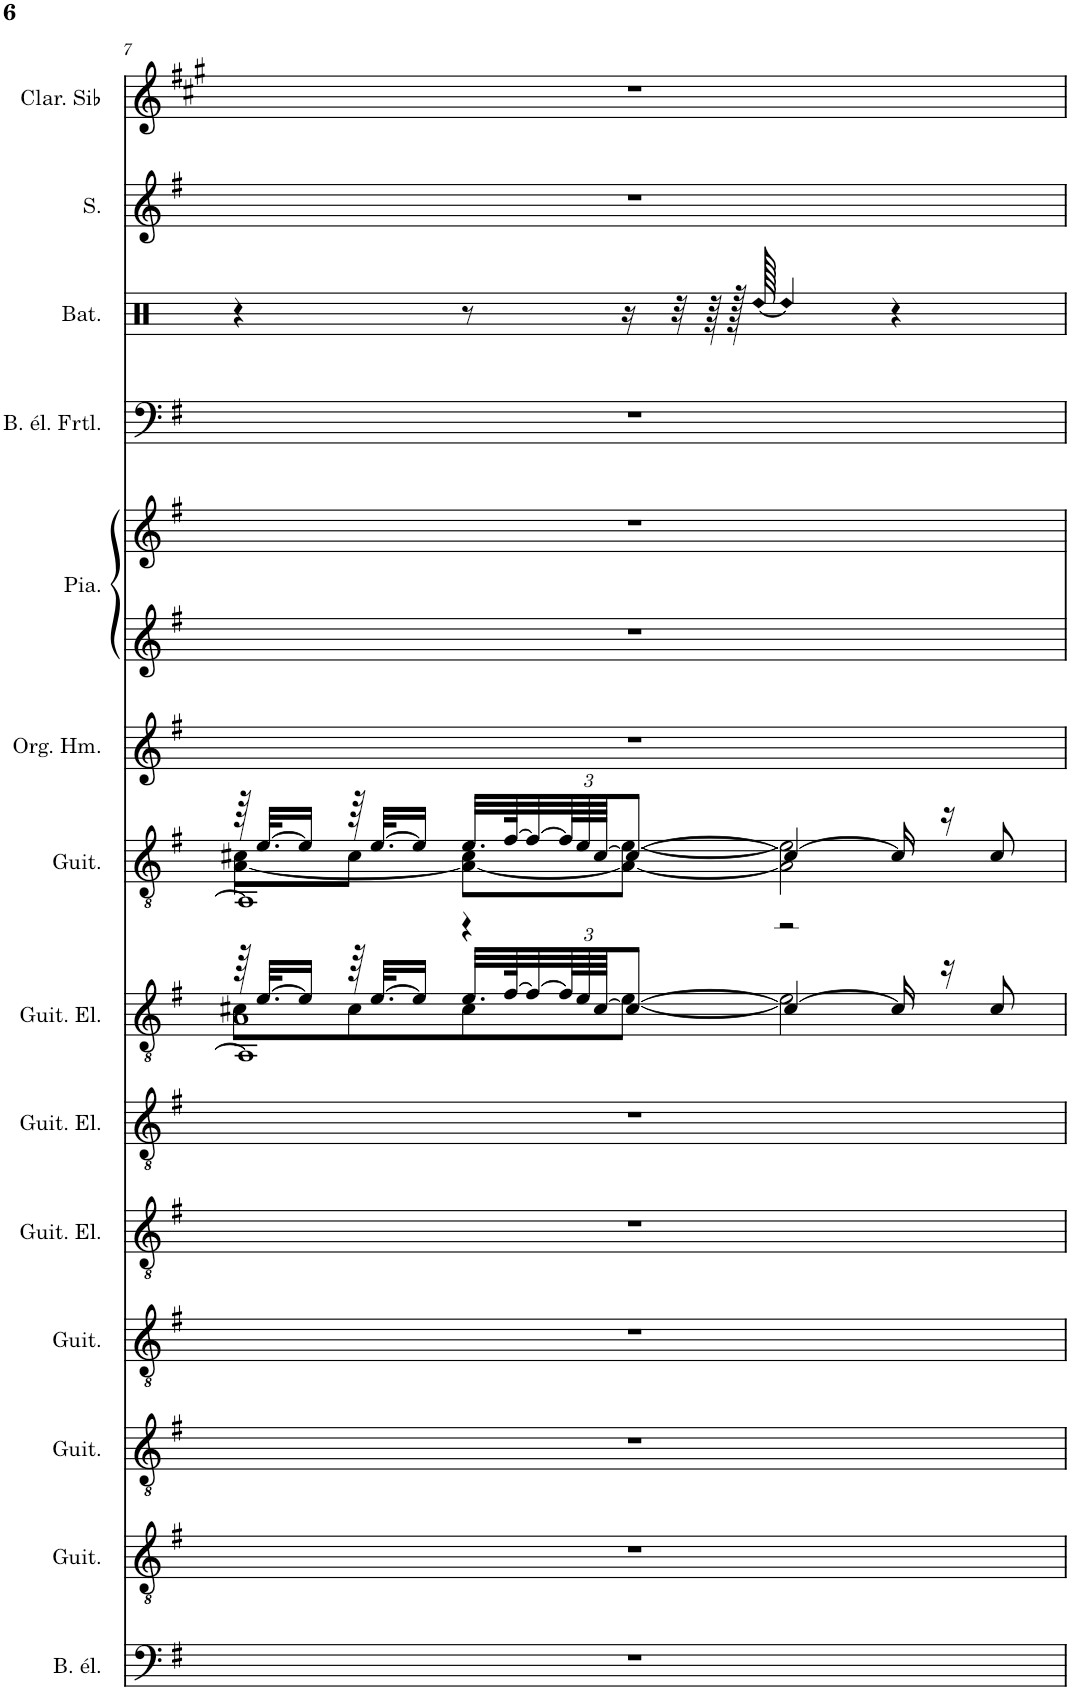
**kern	**kern	**kern	**kern	**kern	**kern	**kern	**kern	**kern	**kern	**kern	**kern	**kern	**kern	**kern
*part14	*part13	*part12	*part11	*part10	*part9	*part8	*part7	*part6	*part5	*part5	*part4	*part3	*part2	*part1
*staff15	*staff14	*staff13	*staff12	*staff11	*staff10	*staff9	*staff8	*staff7	*staff6	*staff5	*staff4	*staff3	*staff2	*staff1
*I"Basse électrique à 6 cordes, Harmoniques	*I"Guitare acoustique, �cho 2	*I"Guitare acoustique, �cho 1	*I"Guitare acoustique, Guitare 5	*I"Guitare électrique, Guitare 4	*I"Guitare électrique, Guitare 3	*I"Guitare électrique, Guitare 2	*I"Guitare acoustique, Guitare 1	*I"Orgue Hammond, Clavier 2	*I"Piano, Clavier 1	*	*I"Basse électrique fretless, Basse	*I"Batterie, Batterie	*I"Soprano, Choeurs	*I"Clarinette en Sib
*I'B. él.	*I'Guit.	*I'Guit.	*I'Guit.	*I'Guit. El.	*I'Guit. El.	*I'Guit. El.	*I'Guit.	*I'Org. Hm.	*I'Pia.	*	*I'B. él. Frtl.	*I'Bat.	*I'S.	*I'Clar. Sib
!!LO:PB:g=z
*clefF4	*clefGv2	*clefGv2	*clefGv2	*clefGv2	*clefGv2	*clefGv2	*clefGv2	*clefG2	*clefG2	*clefG2	*clefF4	*clefX	*clefG2	*clefG2
*Trd7c12	*	*	*	*	*	*	*	*	*	*	*Trd7c12	*	*	*Trd1c2
*k[f#]	*k[f#]	*k[f#]	*k[f#]	*k[f#]	*k[f#]	*k[f#]	*k[f#]	*k[f#]	*k[f#]	*k[f#]	*k[f#]	*k[]	*k[f#]	*k[f#c#g#]
*M4/4	*M4/4	*M4/4	*M4/4	*M4/4	*M4/4	*M4/4	*M4/4	*M4/4	*M4/4	*M4/4	*M4/4	*M4/4	*M4/4	*M4/4
=7	=7	=7	=7	=7	=7	=7	=7	=7	=7	=7	=7	=7	=7	=7
*	*	*	*	*	*	*^	*^	*	*	*	*	*	*	*
*	*	*	*	*	*	*	*^	*	*^	*	*	*	*	*	*	*
*	*	*	*	*	*	*	*	*^	*	*	*^	*	*	*	*	*	*	*
1r	1r	1r	1r	1r	1r	64r	8c#X\L	1AA]	1A	64r	[4A\	1AA]	8c#X\L	1r	1r	1r	1r	4r	1r	1r
.	.	.	.	.	.	[32.e/KLL	.	.	.	[32.e/KLL	.	.	.	.	.	.	.	.	.	.
.	.	.	.	.	.	16e/JJ]	.	.	.	16e/JJ]	.	.	.	.	.	.	.	.	.	.
.	.	.	.	.	.	64r	8c#\	.	.	64r	.	.	8c#\J	.	.	.	.	.	.	.
.	.	.	.	.	.	[32.e/KLL	.	.	.	[32.e/KLL	.	.	.	.	.	.	.	.	.	.
.	.	.	.	.	.	16e/JJ]	.	.	.	16e/JJ]	.	.	.	.	.	.	.	.	.	.
.	.	.	.	.	.	32.e/LLL	8c#\	.	.	32.e/LLL	8A\_ 8c#\L	.	4r	.	.	.	.	8r	.	.
.	.	.	.	.	.	[64f#/K	.	.	.	[64f#/K	.	.	.	.	.	.	.	.	.	.
.	.	.	.	.	.	32f#/_	.	.	.	32f#/_	.	.	.	.	.	.	.	.	.	.
*	*	*	*	*	*	*Xbrackettup	*	*	*	*Xbrackettup	*	*	*	*	*	*	*	*	*	*
.	.	.	.	.	.	96f#/L]	.	.	.	96f#/L]	.	.	.	.	.	.	.	.	.	.
.	.	.	.	.	.	96e/	.	.	.	96e/	.	.	.	.	.	.	.	.	.	.
.	.	.	.	.	.	[96c#/JJJ	.	.	.	[96c#/JJJ	.	.	.	.	.	.	.	.	.	.
.	.	.	.	.	.	8c#/J_	[8e\J	.	.	8c#/J_	8A\_ [8e\J	.	.	.	.	.	.	16r	.	.
.	.	.	.	.	.	.	.	.	.	.	.	.	.	.	.	.	.	32r	.	.
.	.	.	.	.	.	.	.	.	.	.	.	.	.	.	.	.	.	64r	.	.
.	.	.	.	.	.	.	.	.	.	.	.	.	.	.	.	.	.	128r	.	.
!	!	!	!	!	!	!	!	!	!	!	!	!	!	!	!	!	!	!LO:N:head=diamond	!	!
.	.	.	.	.	.	.	.	.	.	.	.	.	.	.	.	.	.	[128Rdd/	.	.
!	!	!	!	!	!	!	!	!	!	!	!	!	!	!	!	!	!	!LO:N:head=diamond	!	!
.	.	.	.	.	.	4c#/_	2e\]	.	.	4c#/_	2A\] 2e\]	.	2r	.	.	.	.	4Rdd/]	.	.
.	.	.	.	.	.	16c#/]	.	.	.	16c#/]	.	.	.	.	.	.	.	4r	.	.
.	.	.	.	.	.	16r	.	.	.	16r	.	.	.	.	.	.	.	.	.	.
.	.	.	.	.	.	8c#/	.	.	.	8c#/	.	.	.	.	.	.	.	.	.	.
*	*	*	*	*	*	*v	*v	*v	*v	*	*	*	*	*	*	*	*	*	*	*
*	*	*	*	*	*	*	*v	*v	*v	*v	*	*	*	*	*	*	*
=	=	=	=	=	=	=	=	=	=	=	=	=	=	=
*-	*-	*-	*-	*-	*-	*-	*-	*-	*-	*-	*-	*-	*-	*-
